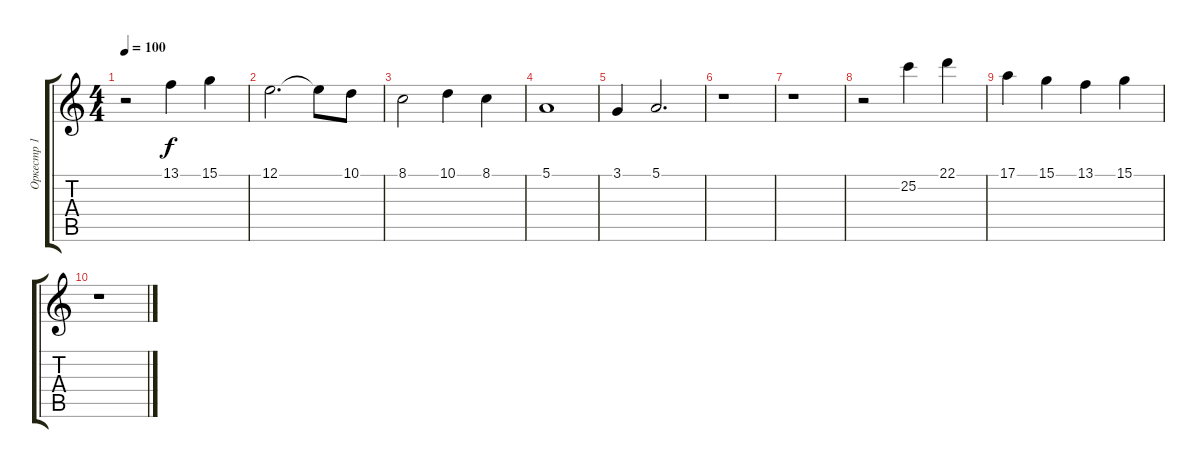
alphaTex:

\track ("Оркестр 1" "Оркестр 1") {instrument stringensemble1}
\staff {score tabs}
\tuning (E4 B3 G3 D3 A2 E2) {hide}
\ts (4 4)
\tempo 100
\clef g2
\ks c
r.2{dy f} 13.1.4 15.1.4 |
12.1.2{d} 12.1{t}.8 10.1.8 |
8.1.2 10.1.4 8.1.4 |
5.1.1 |
3.1.4 5.1.2{d} |
r.1 |
r.1 |
r.2 25.2.4 22.1.4 |
17.1.4 15.1.4 13.1.4 15.1.4 |
r.1
